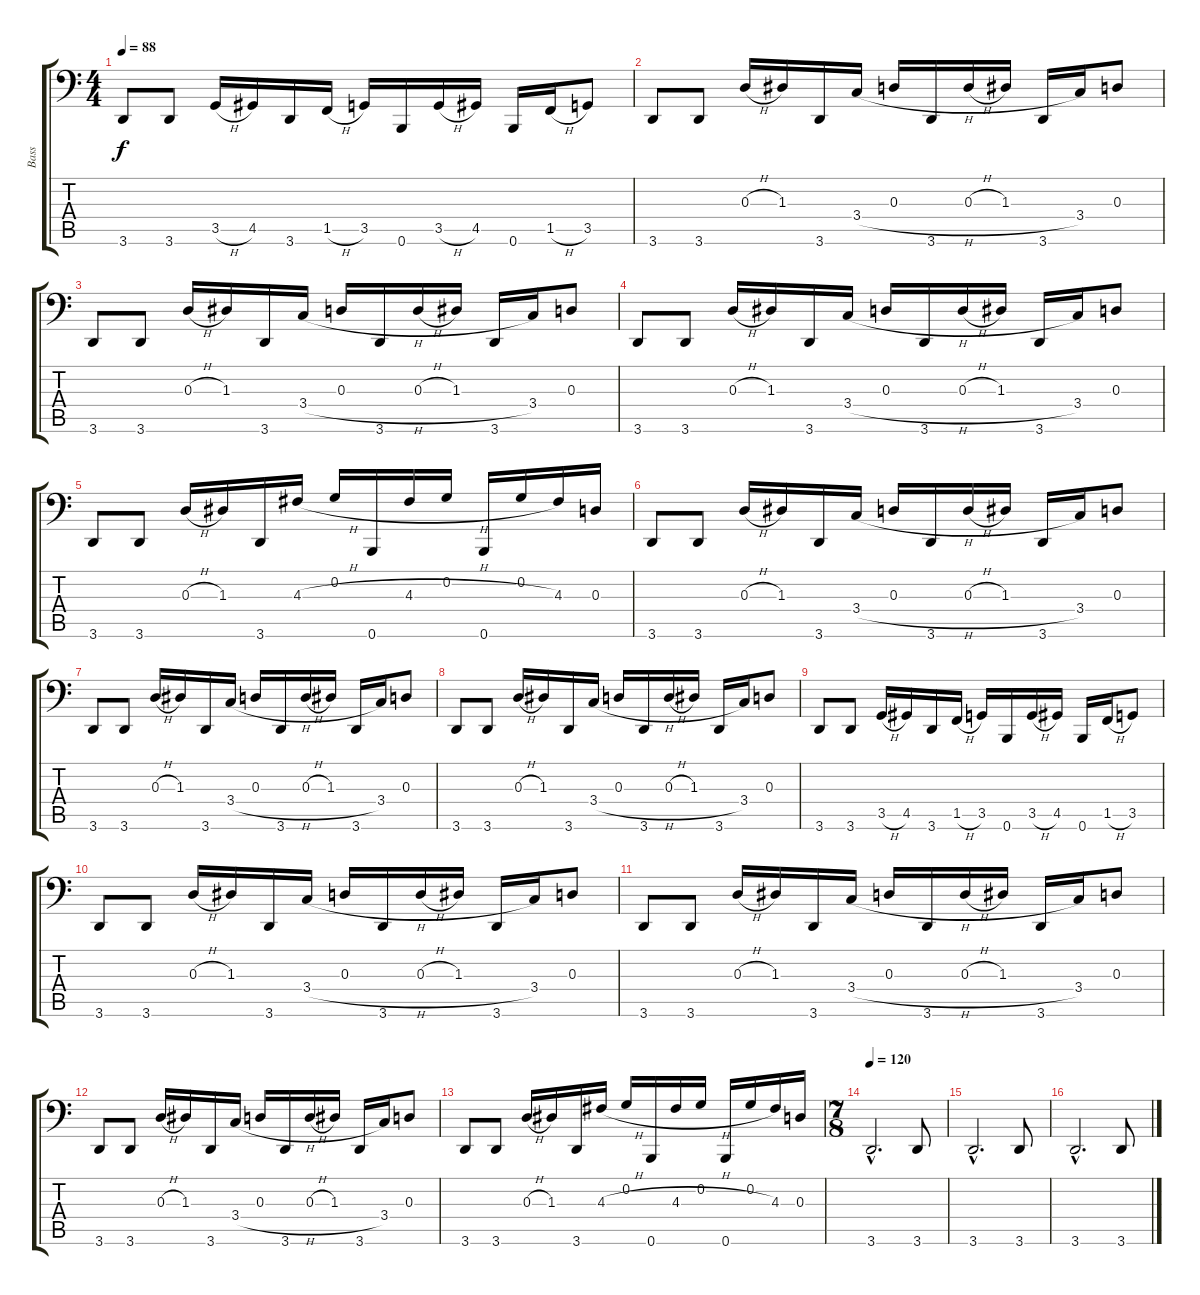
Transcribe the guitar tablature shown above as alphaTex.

\track ("Bass" "Bass") {instrument electricbassfinger}
\staff {score tabs}
\tuning (C3 G2 D2 A1 E1 B0) {hide}
\ts (4 4)
\tempo 88
\clef f4
\ks c
3.6.8{dy f} 3.6.8 3.5{h}.16 4.5.16 3.6.16 1.5{h}.16 3.5.16 0.6.16 3.5{h}.16 4.5.16 0.6.16 1.5{h}.16 3.5.8 |
3.6.8 3.6.8 0.3{h}.16 1.3.16 3.6.16 3.4{h}.16 0.3.16 3.6.16 0.3{h}.16 1.3.16 3.6.16 3.4.16 0.3.8 |
3.6.8 3.6.8 0.3{h}.16 1.3.16 3.6.16 3.4{h}.16 0.3.16 3.6.16 0.3{h}.16 1.3.16 3.6.16 3.4.16 0.3.8 |
3.6.8 3.6.8 0.3{h}.16 1.3.16 3.6.16 3.4{h}.16 0.3.16 3.6.16 0.3{h}.16 1.3.16 3.6.16 3.4.16 0.3.8 |
3.6.8 3.6.8 0.3{h}.16 1.3.16 3.6.16 4.3{h}.16 0.2.16 0.6.16 4.3{h}.16 0.2.16 0.6.16 0.2.16 4.3.16 0.3.16 |
3.6.8 3.6.8 0.3{h}.16 1.3.16 3.6.16 3.4{h}.16 0.3.16 3.6.16 0.3{h}.16 1.3.16 3.6.16 3.4.16 0.3.8 |
3.6.8 3.6.8 0.3{h}.16 1.3.16 3.6.16 3.4{h}.16 0.3.16 3.6.16 0.3{h}.16 1.3.16 3.6.16 3.4.16 0.3.8 |
3.6.8 3.6.8 0.3{h}.16 1.3.16 3.6.16 3.4{h}.16 0.3.16 3.6.16 0.3{h}.16 1.3.16 3.6.16 3.4.16 0.3.8 |
3.6.8 3.6.8 3.5{h}.16 4.5.16 3.6.16 1.5{h}.16 3.5.16 0.6.16 3.5{h}.16 4.5.16 0.6.16 1.5{h}.16 3.5.8 |
3.6.8 3.6.8 0.3{h}.16 1.3.16 3.6.16 3.4{h}.16 0.3.16 3.6.16 0.3{h}.16 1.3.16 3.6.16 3.4.16 0.3.8 |
3.6.8 3.6.8 0.3{h}.16 1.3.16 3.6.16 3.4{h}.16 0.3.16 3.6.16 0.3{h}.16 1.3.16 3.6.16 3.4.16 0.3.8 |
3.6.8 3.6.8 0.3{h}.16 1.3.16 3.6.16 3.4{h}.16 0.3.16 3.6.16 0.3{h}.16 1.3.16 3.6.16 3.4.16 0.3.8 |
3.6.8 3.6.8 0.3{h}.16 1.3.16 3.6.16 4.3{h}.16 0.2.16 0.6.16 4.3{h}.16 0.2.16 0.6.16 0.2.16 4.3.16 0.3.16 |
\ts (7 8)
\tempo 120
3.6{hac}.2{d} 3.6.8 |
3.6{hac}.2{d} 3.6.8 |
3.6{hac}.2{d} 3.6.8
